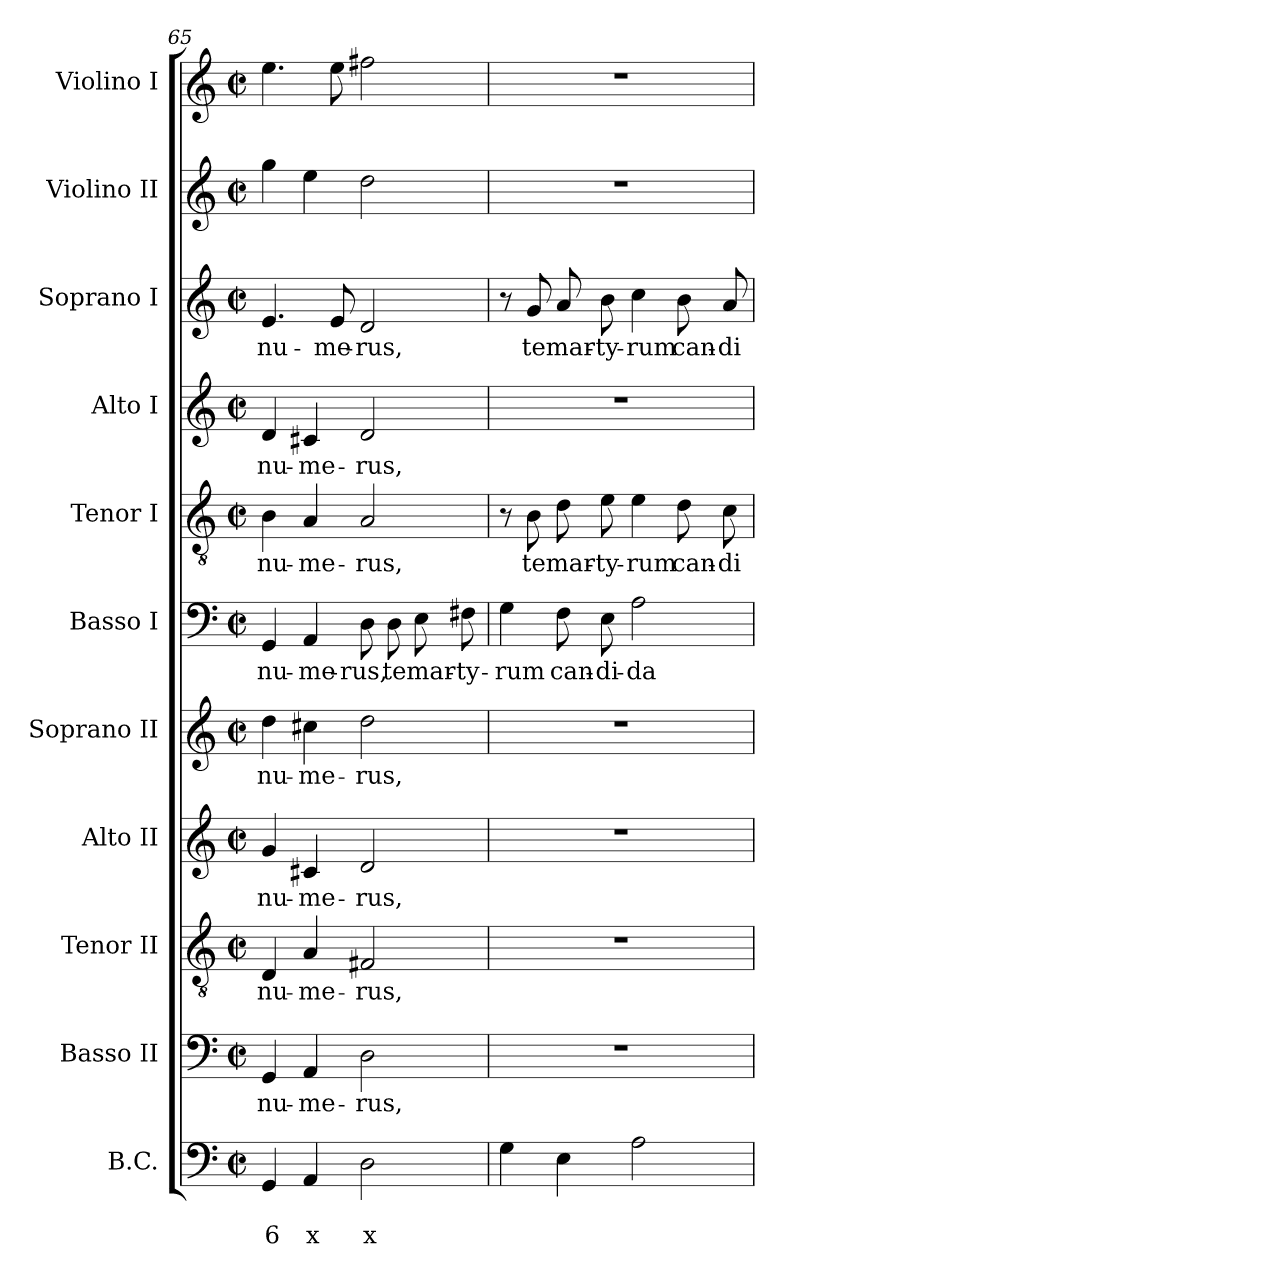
**kern	**text	**text	**kern	**text	**kern	**text	**kern	**text	**kern	**text	**kern	**text	**kern	**text	**kern	**text	**kern	**text	**kern	**kern
*part11	*part11	*part11	*part10	*part10	*part9	*part9	*part8	*part8	*part7	*part7	*part6	*part6	*part5	*part5	*part4	*part4	*part3	*part3	*part2	*part1
*staff11	*staff11	*staff11	*staff10	*staff10	*staff9	*staff9	*staff8	*staff8	*staff7	*staff7	*staff6	*staff6	*staff5	*staff5	*staff4	*staff4	*staff3	*staff3	*staff2	*staff1
*I"B.C.	*	*	*I"Basso II	*	*I"Tenor II	*	*I"Alto II	*	*I"Soprano II	*	*I"Basso I	*	*I"Tenor I	*	*I"Alto I	*	*I"Soprano I	*	*I"Violino II	*I"Violino I
*I'BC	*	*	*I'B 2	*	*I'T 2	*	*I'A 2	*	*I'S 2	*	*I'B 1	*	*I'T 1	*	*I'A 1	*	*I'S 1	*	*I'Vln. II	*I'Vln. I
*clefF4	*	*	*clefF4	*	*clefGv2	*	*clefG2	*	*clefG2	*	*clefF4	*	*clefGv2	*	*clefG2	*	*clefG2	*	*clefG2	*clefG2
*k[]	*	*	*k[]	*	*k[]	*	*k[]	*	*k[]	*	*k[]	*	*k[]	*	*k[]	*	*k[]	*	*k[]	*k[]
*C:	*	*	*C:	*	*C:	*	*C:	*	*C:	*	*C:	*	*C:	*	*C:	*	*C:	*	*C:	*C:
*M2/2	*	*	*M2/2	*	*M2/2	*	*M2/2	*	*M2/2	*	*M2/2	*	*M2/2	*	*M2/2	*	*M2/2	*	*M2/2	*M2/2
*met(c|)	*	*	*met(c|)	*	*met(c|)	*	*met(c|)	*	*met(c|)	*	*met(c|)	*	*met(c|)	*	*met(c|)	*	*met(c|)	*	*met(c|)	*met(c|)
=65	=65	=65	=65	=65	=65	=65	=65	=65	=65	=65	=65	=65	=65	=65	=65	=65	=65	=65	=65	=65
!	!	!LO:LY:b	!	!	!	!	!	!	!	!	!	!	!	!	!	!	!	!	!	!
!	!	!	!	!LO:LY:b	!	!	!	!	!	!	!	!	!	!	!	!	!	!	!	!
!	!	!	!	!	!	!LO:LY:b	!	!	!	!	!	!	!	!	!	!	!	!	!	!
!	!	!	!	!	!	!	!	!LO:LY:b	!	!	!	!	!	!	!	!	!	!	!	!
!	!	!	!	!	!	!	!	!	!	!LO:LY:b	!	!	!	!	!	!	!	!	!	!
!	!	!	!	!	!	!	!	!	!	!	!	!LO:LY:b	!	!	!	!	!	!	!	!
!	!	!	!	!	!	!	!	!	!	!	!	!	!	!LO:LY:b	!	!	!	!	!	!
!	!	!	!	!	!	!	!	!	!	!	!	!	!	!	!	!LO:LY:b	!	!	!	!
!	!	!	!	!	!	!	!	!	!	!	!	!	!	!	!	!	!	!LO:LY:b	!	!
4GG/	.	6	4GG/	nu-	4D/	nu-	4g/	nu-	4dd\	nu-	4GG/	nu-	4B\	nu-	4d/	nu-	4.e/	nu-	4gg\	4.ee\
!	!	!LO:LY:b	!	!	!	!	!	!	!	!	!	!	!	!	!	!	!	!	!	!
!	!	!	!	!LO:LY:b	!	!	!	!	!	!	!	!	!	!	!	!	!	!	!	!
!	!	!	!	!	!	!LO:LY:b	!	!	!	!	!	!	!	!	!	!	!	!	!	!
!	!	!	!	!	!	!	!	!LO:LY:b	!	!	!	!	!	!	!	!	!	!	!	!
!	!	!	!	!	!	!	!	!	!	!LO:LY:b	!	!	!	!	!	!	!	!	!	!
!	!	!	!	!	!	!	!	!	!	!	!	!LO:LY:b	!	!	!	!	!	!	!	!
!	!	!	!	!	!	!	!	!	!	!	!	!	!	!LO:LY:b	!	!	!	!	!	!
!	!	!	!	!	!	!	!	!	!	!	!	!	!	!	!	!LO:LY:b	!	!	!	!
4AA/	.	x	4AA/	-me-	4A/	-me-	4c#X/	-me-	4cc#X\	-me-	4AA/	-me-	4A/	-me-	4c#X/	-me-	.	.	4ee\	.
!	!	!	!	!	!	!	!	!	!	!	!	!	!	!	!	!	!	!LO:LY:b	!	!
.	.	.	.	.	.	.	.	.	.	.	.	.	.	.	.	.	8e/	-me-	.	8ee\
!	!	!LO:LY:b	!	!	!	!	!	!	!	!	!	!	!	!	!	!	!	!	!	!
!	!	!	!	!LO:LY:b	!	!	!	!	!	!	!	!	!	!	!	!	!	!	!	!
!	!	!	!	!	!	!LO:LY:b	!	!	!	!	!	!	!	!	!	!	!	!	!	!
!	!	!	!	!	!	!	!	!LO:LY:b	!	!	!	!	!	!	!	!	!	!	!	!
!	!	!	!	!	!	!	!	!	!	!LO:LY:b	!	!	!	!	!	!	!	!	!	!
!	!	!	!	!	!	!	!	!	!	!	!	!LO:LY:b	!	!	!	!	!	!	!	!
!	!	!	!	!	!	!	!	!	!	!	!	!	!	!LO:LY:b	!	!	!	!	!	!
!	!	!	!	!	!	!	!	!	!	!	!	!	!	!	!	!LO:LY:b	!	!	!	!
!	!	!	!	!	!	!	!	!	!	!	!	!	!	!	!	!	!	!LO:LY:b	!	!
2D\	.	x	2D\	-rus,	2F#X/	-rus,	2d/	-rus,	2dd\	-rus,	8D\	-rus,	2A/	-rus,	2d/	-rus,	2d/	-rus,	2dd\	2ff#X\
!	!	!	!	!	!	!	!	!	!	!	!	!LO:LY:b	!	!	!	!	!	!	!	!
.	.	.	.	.	.	.	.	.	.	.	8D\	te	.	.	.	.	.	.	.	.
!	!	!	!	!	!	!	!	!	!	!	!	!LO:LY:b	!	!	!	!	!	!	!	!
.	.	.	.	.	.	.	.	.	.	.	8E\	mar-	.	.	.	.	.	.	.	.
!	!	!	!	!	!	!	!	!	!	!	!	!LO:LY:b	!	!	!	!	!	!	!	!
.	.	.	.	.	.	.	.	.	.	.	8F#X\	-ty-	.	.	.	.	.	.	.	.
=66	=66	=66	=66	=66	=66	=66	=66	=66	=66	=66	=66	=66	=66	=66	=66	=66	=66	=66	=66	=66
!	!	!	!	!	!	!	!	!	!	!	!	!LO:LY:b	!	!	!	!	!	!	!	!
4G\	.	.	1r	.	1r	.	1r	.	1r	.	4G\	-rum	8r	.	1r	.	8r	.	1r	1r
!	!	!	!	!	!	!	!	!	!	!	!	!	!	!LO:LY:b	!	!	!	!	!	!
!	!	!	!	!	!	!	!	!	!	!	!	!	!	!	!	!	!	!LO:LY:b	!	!
.	.	.	.	.	.	.	.	.	.	.	.	.	8B\	te	.	.	8g/	te	.	.
!	!	!	!	!	!	!	!	!	!	!	!	!LO:LY:b	!	!	!	!	!	!	!	!
!	!	!	!	!	!	!	!	!	!	!	!	!	!	!LO:LY:b	!	!	!	!	!	!
!	!	!	!	!	!	!	!	!	!	!	!	!	!	!	!	!	!	!LO:LY:b	!	!
4E\	.	.	.	.	.	.	.	.	.	.	8F\	can-	8d\	mar-	.	.	8a/	mar-	.	.
!	!	!	!	!	!	!	!	!	!	!	!	!LO:LY:b	!	!	!	!	!	!	!	!
!	!	!	!	!	!	!	!	!	!	!	!	!	!	!LO:LY:b	!	!	!	!	!	!
!	!	!	!	!	!	!	!	!	!	!	!	!	!	!	!	!	!	!LO:LY:b	!	!
.	.	.	.	.	.	.	.	.	.	.	8E\	-di-	8e\	-ty-	.	.	8b\	-ty-	.	.
!	!	!	!	!	!	!	!	!	!	!	!	!LO:LY:b	!	!	!	!	!	!	!	!
!	!	!	!	!	!	!	!	!	!	!	!	!	!	!LO:LY:b	!	!	!	!	!	!
!	!	!	!	!	!	!	!	!	!	!	!	!	!	!	!	!	!	!LO:LY:b	!	!
2A\	.	.	.	.	.	.	.	.	.	.	2A\	-da-	4e\	-rum	.	.	4cc\	-rum	.	.
!	!	!	!	!	!	!	!	!	!	!	!	!	!	!LO:LY:b	!	!	!	!	!	!
!	!	!	!	!	!	!	!	!	!	!	!	!	!	!	!	!	!	!LO:LY:b	!	!
.	.	.	.	.	.	.	.	.	.	.	.	.	8d\	can-	.	.	8b\	can-	.	.
!	!	!	!	!	!	!	!	!	!	!	!	!	!	!LO:LY:b	!	!	!	!	!	!
!	!	!	!	!	!	!	!	!	!	!	!	!	!	!	!	!	!	!LO:LY:b	!	!
.	.	.	.	.	.	.	.	.	.	.	.	.	8c\	-di-	.	.	8a/	-di-	.	.
=	=	=	=	=	=	=	=	=	=	=	=	=	=	=	=	=	=	=	=	=
*-	*-	*-	*-	*-	*-	*-	*-	*-	*-	*-	*-	*-	*-	*-	*-	*-	*-	*-	*-	*-
